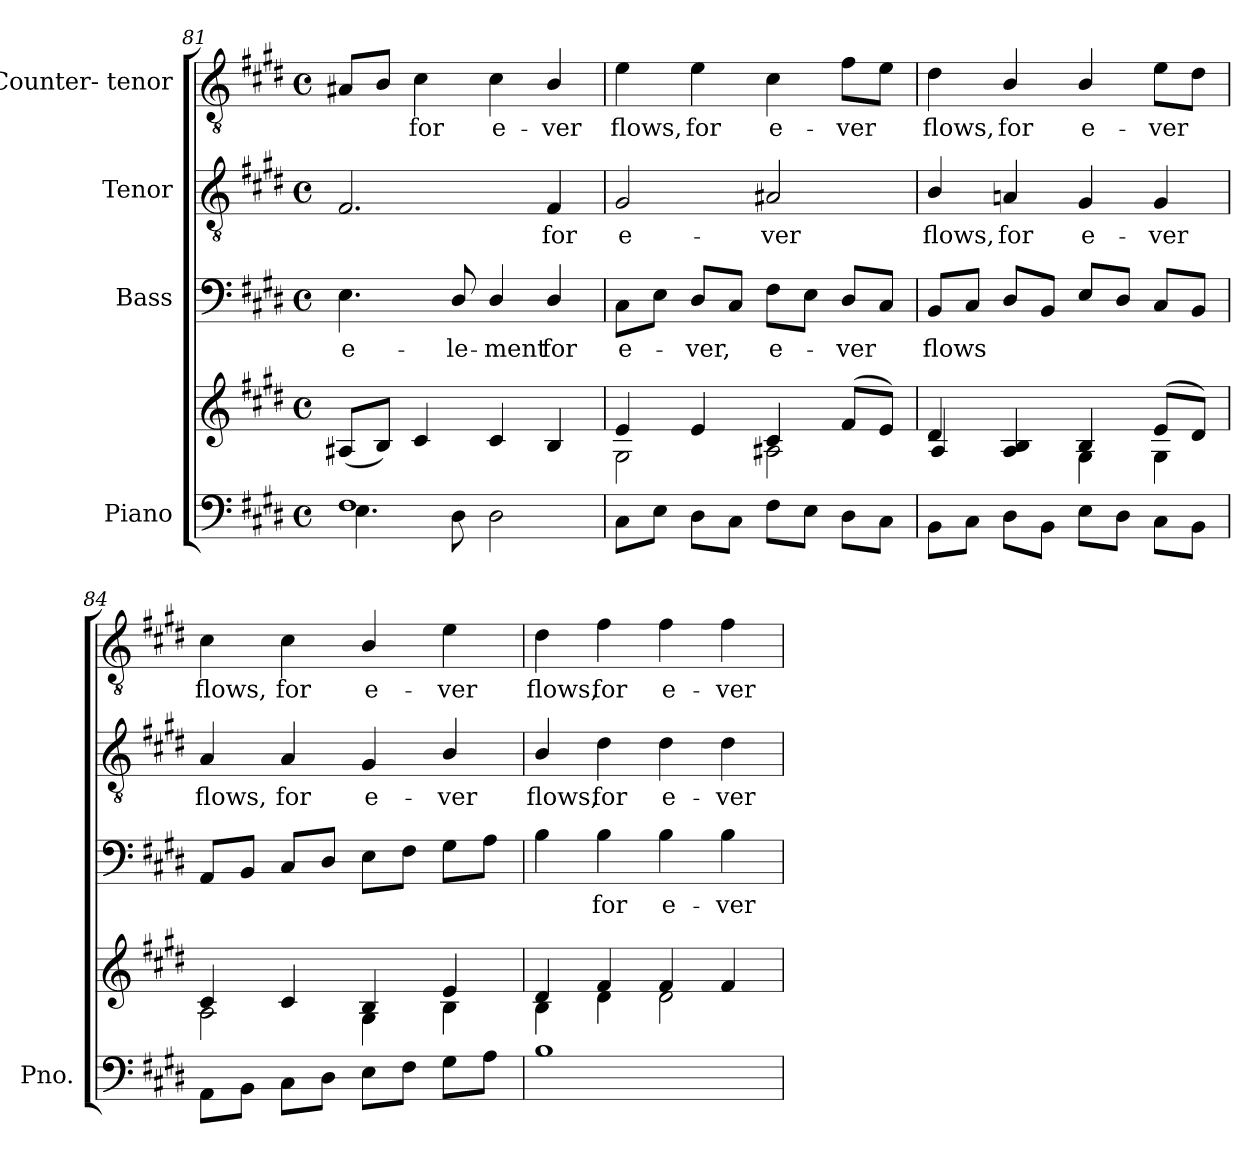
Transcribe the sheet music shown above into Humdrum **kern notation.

**kern	**kern	**kern	**text	**kern	**text	**kern	**text
*part4	*part4	*part3	*part3	*part2	*part2	*part1	*part1
*staff5	*staff4	*staff3	*staff3	*staff2	*staff2	*staff1	*staff1
*I"Piano	*	*I"Bass	*	*I"Tenor	*	*I"Counter- tenor	*
*I'Pno.	*	*	*	*	*	*	*
*clefF4	*clefG2	*clefF4	*	*clefGv2	*	*clefGv2	*
*	*	*	*	*ITrd7c12	*	*ITrd7c12	*
*k[f#c#g#d#]	*k[f#c#g#d#]	*k[f#c#g#d#]	*	*k[f#c#g#d#]	*	*k[f#c#g#d#]	*
*E:	*E:	*E:	*	*E:	*	*E:	*
*M4/4	*M4/4	*M4/4	*	*M4/4	*	*M4/4	*
*met(c)	*met(c)	*met(c)	*	*met(c)	*	*met(c)	*
=81	=81	=81	=81	=81	=81	=81	=81
*^	*	*	*	*	*	*	*
!	!	!	!	!LO:LY:b:color=#000000	!	!	!	!
1F#i	4.Ei\	(8A#Xi/L	4.Ei\	e-	2.FF#i/	.	8AA#Xi/L	.
.	.	8Bi/J)	.	.	.	.	8BBi/J	.
!	!	!	!	!	!	!	!	!LO:LY:b:color=#000000
.	.	4c#i/	.	.	.	.	4C#i\	for
!	!	!	!	!LO:LY:b:color=#000000	!	!	!	!
.	8D#i\	.	8D#i/	-le-	.	.	.	.
!	!	!	!	!LO:LY:b:color=#000000	!	!	!	!
!	!	!	!	!	!	!	!	!LO:LY:b:color=#000000
.	2D#i\	4c#i/	4D#i/	-ment	.	.	4C#i\	e-
!	!	!	!	!LO:LY:b:color=#000000	!	!	!	!
!	!	!	!	!	!	!LO:LY:b:color=#000000	!	!
!	!	!	!	!	!	!	!	!LO:LY:b:color=#000000
.	.	4Bi/	4D#i/	for	4FF#i/	for	4BBi/	-ver
*v	*v	*	*	*	*	*	*	*
=82	=82	=82	=82	=82	=82	=82	=82
*	*^	*	*	*	*	*	*
!	!	!	!	!LO:LY:b:color=#000000	!	!	!	!
!	!	!	!	!	!	!LO:LY:b:color=#000000	!	!
!	!	!	!	!	!	!	!	!LO:LY:b:color=#000000
8C#i\L	4ei/	2G#i\	8C#i\L	e-	2GG#i/	e-	4Ei\	flows,
8Ei\J	.	.	8Ei\J	.	.	.	.	.
!	!	!	!	!LO:LY:b:color=#000000	!	!	!	!
!	!	!	!	!	!	!	!	!LO:LY:b:color=#000000
8D#i\L	4ei/	.	8D#i/L	-ver,	.	.	4Ei\	for
8C#i\J	.	.	8C#i/J	.	.	.	.	.
!	!	!	!	!LO:LY:b:color=#000000	!	!	!	!
!	!	!	!	!	!	!LO:LY:b:color=#000000	!	!
!	!	!	!	!	!	!	!	!LO:LY:b:color=#000000
8F#i\L	4c#i/	2A#Xi\	8F#i\L	e-	2AA#Xi/	-ver	4C#i\	e-
8Ei\J	.	.	8Ei\J	.	.	.	.	.
!	!	!	!	!LO:LY:b:color=#000000	!	!	!	!
!	!	!	!	!	!	!	!	!LO:LY:b:color=#000000
8D#i\L	(8f#i/L	.	8D#i/L	-ver	.	.	8F#i\L	-ver
8C#i\J	8ei/J)	.	8C#i/J	.	.	.	8Ei\J	.
!!LO:PB:g=z
=83	=83	=83	=83	=83	=83	=83	=83	=83
!	!	!	!	!LO:LY:b:color=#000000	!	!	!	!
!	!	!	!	!	!	!LO:LY:b:color=#000000	!	!
!	!	!	!	!	!	!	!	!LO:LY:b:color=#000000
8BBi\L	4d#i/	4Ai/	8BBi/L	flows	4BBi/	flows,	4D#i\	flows,
8C#i\J	.	.	8C#i/J	.	.	.	.	.
!	!	!	!	!	!	!LO:LY:b:color=#000000	!	!
!	!	!	!	!	!	!	!	!LO:LY:b:color=#000000
8D#i\L	4Ai/ 4Bi	4ryy	8D#i/L	.	4AAni/	for	4BBi/	for
8BBi\J	.	.	8BBi/J	.	.	.	.	.
!	!	!	!	!	!	!LO:LY:b:color=#000000	!	!
!	!	!	!	!	!	!	!	!LO:LY:b:color=#000000
8Ei\L	4Bi/	4G#i\	8Ei/L	.	4GG#i/	e-	4BBi/	e-
8D#i\J	.	.	8D#i/J	.	.	.	.	.
!	!	!	!	!	!	!LO:LY:b:color=#000000	!	!
!	!	!	!	!	!	!	!	!LO:LY:b:color=#000000
8C#i\L	(8ei/L	4G#i\	8C#i/L	.	4GG#i/	-ver	8Ei\L	-ver
8BBi\J	8d#i/J)	.	8BBi/J	.	.	.	8D#i\J	.
=84	=84	=84	=84	=84	=84	=84	=84	=84
!	!	!	!	!	!	!LO:LY:b:color=#000000	!	!
!	!	!	!	!	!	!	!	!LO:LY:b:color=#000000
8AAi\L	4c#i/	2Ai\	8AAi/L	.	4AAi/	flows,	4C#i\	flows,
8BBi\J	.	.	8BBi/J	.	.	.	.	.
!	!	!	!	!	!	!LO:LY:b:color=#000000	!	!
!	!	!	!	!	!	!	!	!LO:LY:b:color=#000000
8C#i\L	4c#i/	.	8C#i/L	.	4AAi/	for	4C#i\	for
8D#i\J	.	.	8D#i/J	.	.	.	.	.
!	!	!	!	!	!	!LO:LY:b:color=#000000	!	!
!	!	!	!	!	!	!	!	!LO:LY:b:color=#000000
8Ei\L	4Bi/	4G#i\	8Ei\L	.	4GG#i/	e-	4BBi/	e-
8F#i\J	.	.	8F#i\J	.	.	.	.	.
!	!	!	!	!	!	!LO:LY:b:color=#000000	!	!
!	!	!	!	!	!	!	!	!LO:LY:b:color=#000000
8G#i\L	4ei/	4Bi\	8G#i\L	.	4BBi/	-ver	4Ei\	-ver
8Ai\J	.	.	8Ai\J	.	.	.	.	.
=85	=85	=85	=85	=85	=85	=85	=85	=85
!	!	!	!	!	!	!LO:LY:b:color=#000000	!	!
!	!	!	!	!	!	!	!	!LO:LY:b:color=#000000
1Bi	4d#i/	4Bi\	4Bi\	.	4BBi/	flows,	4D#i\	flows,
!	!	!	!	!LO:LY:b:color=#000000	!	!	!	!
!	!	!	!	!	!	!LO:LY:b:color=#000000	!	!
!	!	!	!	!	!	!	!	!LO:LY:b:color=#000000
.	4f#i/	4d#i\	4Bi\	for	4D#i\	for	4F#i\	for
!	!	!	!	!LO:LY:b:color=#000000	!	!	!	!
!	!	!	!	!	!	!LO:LY:b:color=#000000	!	!
!	!	!	!	!	!	!	!	!LO:LY:b:color=#000000
.	4f#i/	2d#i\	4Bi\	e-	4D#i\	e-	4F#i\	e-
!	!	!	!	!LO:LY:b:color=#000000	!	!	!	!
!	!	!	!	!	!	!LO:LY:b:color=#000000	!	!
!	!	!	!	!	!	!	!	!LO:LY:b:color=#000000
.	4f#i/	.	4Bi\	-ver	4D#i\	-ver	4F#i\	-ver
*	*v	*v	*	*	*	*	*	*
=	=	=	=	=	=	=	=
*-	*-	*-	*-	*-	*-	*-	*-
